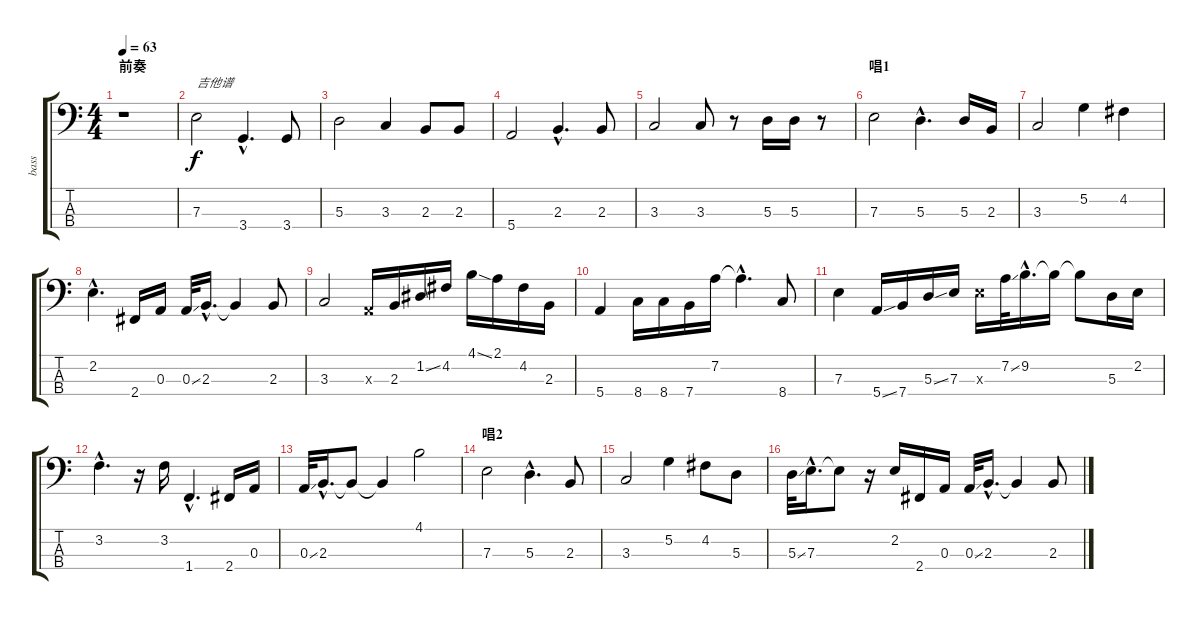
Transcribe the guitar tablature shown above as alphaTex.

\track ("bass" "bass") {instrument electricbassfinger}
\staff {score tabs}
\tuning (G2 D2 A1 E1) {hide}
\ts (4 4)
\section ("" "前奏")
\tempo 63
\clef f4
\ks c
r.1{dy f instrument electricbassfinger} |
7.3.2{txt "吉他谱"} 3.4{hac}.4{d} 3.4.8 |
5.3.2 3.3.4 2.3.8 2.3.8 |
5.4.2 2.3{hac}.4{d} 2.3.8 |
3.3.2 3.3.8 r.8 5.3.16 5.3.16 r.8 |
\section ("" "唱1")
7.3.2 5.3{hac}.4{d} 5.3.16 2.3.16 |
3.3.2 5.2.4 4.2.4 |
2.2{hac}.4{d} 2.4.16 0.3.16 0.3{ss}.32 2.3{hac}.16{d} 2.3{t}.4 2.3.8 |
3.3.2 0.3{x}.16 2.3.16 1.2{ss}.16 4.2.16 4.1{ss}.16 2.1.16 4.2.16 2.3.16 |
5.4.4 8.4.16 8.4.16 7.4.16 7.2.16 7.2{hac t}.4{d} 8.4.8 |
7.3.4 5.4{ss}.16 7.4.16 5.3{ss}.16 7.3.16 7.3{x}.16 7.2{ss}.32 9.2{hac}.16{d} 9.2{t}.16 9.2{t}.8 5.3.16 2.2.16 |
3.2{hac}.4{d} r.16 3.2.16 1.4{hac}.4{d} 2.4.16 0.3.16 |
0.3{ss}.32 2.3{hac}.16{d} 2.3{t}.8 2.3{t}.4 4.1.2 |
\section ("" "唱2")
7.3.2 5.3{hac}.4{d} 2.3.8 |
3.3.2 5.2.4 4.2.8 5.3.8 |
5.3{ss}.32 7.3{hac}.16{d} 7.3{t}.8 r.16 2.2.16 2.4.16 0.3.16 0.3{ss}.32 2.3{hac}.16{d} 2.3{t}.4 2.3.8
